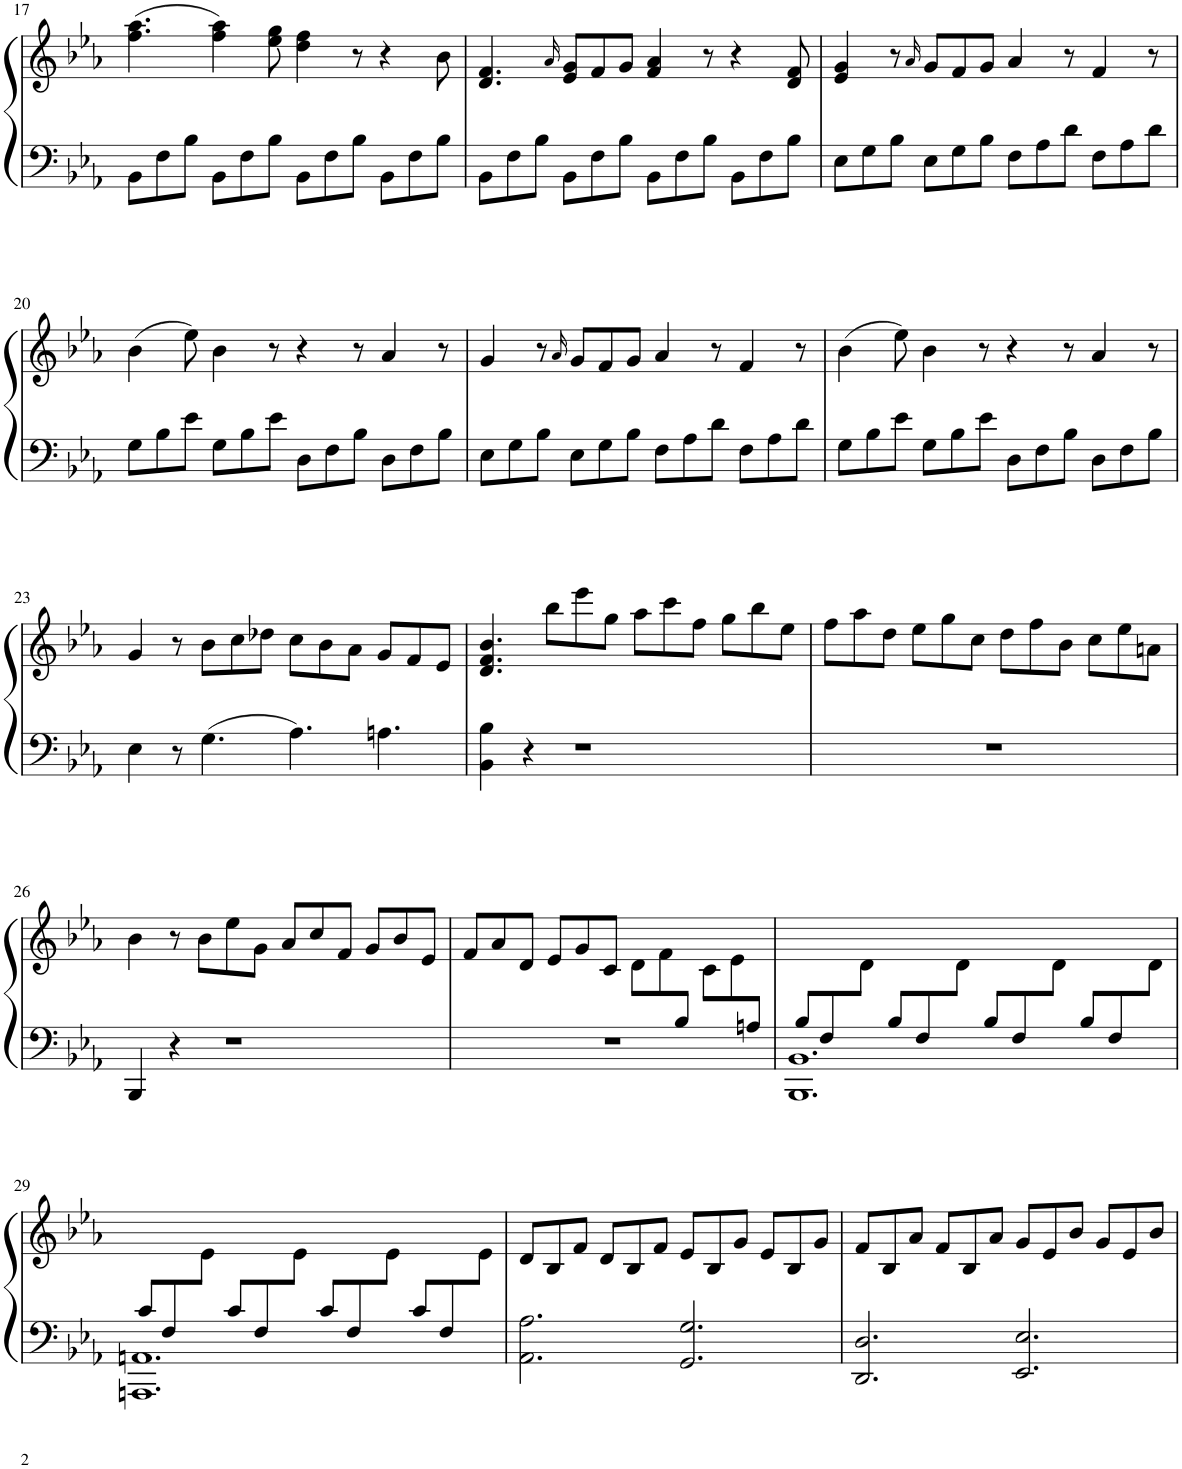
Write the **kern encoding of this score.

**kern	**kern
*part1	*part1
*staff2	*staff1
*I"Piano	*
*I'Pno.	*
!!LO:PB:g=z
*clefF4	*clefG2
*k[b-e-a-]	*k[b-e-a-]
*M12/8	*M12/8
=17	=17
8BB-\L	(4.ff\ 4.aa-\
8F\	.
8B-\J	.
8BB-\L	4ff\ 4aa-\)
8F\	.
8B-\J	8ee-\ 8gg\
8BB-\L	4dd\ 4ff\
8F\	.
8B-\J	8r
8BB-\L	4r
8F\	.
8B-\J	8b-\
=18	=18
8BB-\L	4.d/ 4.f/
8F\	.
8B-\J	.
.	16qa-/
8BB-\L	8e-/ 8g/L
8F\	8f/
8B-\J	8g/J
8BB-\L	4f/ 4a-/
8F\	.
8B-\J	8r
8BB-\L	4r
8F\	.
8B-\J	8d/ 8f/
=19	=19
8E-\L	4e-/ 4g/
8G\	.
8B-\J	8r
.	16qa-/
8E-\L	8g/L
8G\	8f/
8B-\J	8g/J
8F\L	4a-/
8A-\	.
8d\J	8r
8F\L	4f/
8A-\	.
8d\J	8r
!!LO:LB:g=z
=20	=20
8G\L	(4b-\
8B-\	.
8e-\J	8ee-\)
8G\L	4b-\
8B-\	.
8e-\J	8r
8D\L	4r
8F\	.
8B-\J	8r
8D\L	4a-/
8F\	.
8B-\J	8r
=21	=21
8E-\L	4g/
8G\	.
8B-\J	8r
.	16qa-/
8E-\L	8g/L
8G\	8f/
8B-\J	8g/J
8F\L	4a-/
8A-\	.
8d\J	8r
8F\L	4f/
8A-\	.
8d\J	8r
=22	=22
8G\L	(4b-\
8B-\	.
8e-\J	8ee-\)
8G\L	4b-\
8B-\	.
8e-\J	8r
8D\L	4r
8F\	.
8B-\J	8r
8D\L	4a-/
8F\	.
8B-\J	8r
!!LO:LB:g=z
=23	=23
4E-\	4g/
8r	8r
4.G\	8b-\L
.	8cc\
.	8dd-X\J
4.A-\	8cc\L
.	8b-\
.	8a-\J
4.An\	8g/L
.	8f/
.	8e-/J
=24	=24
4BB-\ 4B-\	4.d/ 4.f/ 4.b-/
4r	.
.	8bb-\L
1r	8eee-\
.	8gg\J
.	8aa-\L
.	8ccc\
.	8ff\J
.	8gg\L
.	8bb-\
.	8ee-\J
=25	=25
1.r	8ff\L
.	8aa-\
.	8dd\J
.	8ee-\L
.	8gg\
.	8cc\J
.	8dd\L
.	8ff\
.	8b-\J
.	8cc\L
.	8ee-\
.	8an\J
!!LO:LB:g=z
=26	=26
4BBB-/	4b-\
4r	8r
.	8b-\L
1r	8ee-\
.	8g\J
.	8a-/L
.	8cc/
.	8f/J
.	8g/L
.	8b-/
.	8e-/J
=27	=27
*^	*
1ryy	1.r	8f/L
.	.	8a-/
.	.	8d/J
.	.	8e-/L
.	.	8g/
.	.	8c/J
.	.	8d\L
.	.	8f\
8B-/J	.	8ryy
4ryy	.	8c\L
.	.	8e-\
8An/J	.	8ryy
=28	=28	=28
8B-/L	1.BBB- 1.BB-	4ryy
8F/	.	.
8ryy	.	8d\J
8B-/L	.	4ryy
8F/	.	.
8ryy	.	8d\J
8B-/L	.	4ryy
8F/	.	.
8ryy	.	8d\J
8B-/L	.	4ryy
8F/	.	.
8ryy	.	8d\J
!!LO:LB:g=z
=29	=29	=29
8c/L	1.AAAn 1.AAn	4ryy
8F/	.	.
8ryy	.	8e-\J
8c/L	.	4ryy
8F/	.	.
8ryy	.	8e-\J
8c/L	.	4ryy
8F/	.	.
8ryy	.	8e-\J
8c/L	.	4ryy
8F/	.	.
8ryy	.	8e-\J
*v	*v	*
=30	=30
2.AA-\ 2.A-\	8d/L
.	8B-/
.	8f/J
.	8d/L
.	8B-/
.	8f/J
2.GG/ 2.G/	8e-/L
.	8B-/
.	8g/J
.	8e-/L
.	8B-/
.	8g/J
=31	=31
2.DD/ 2.D/	8f/L
.	8B-/
.	8a-/J
.	8f/L
.	8B-/
.	8a-/J
2.EE-/ 2.E-/	8g/L
.	8e-/
.	8b-/J
.	8g/L
.	8e-/
.	8b-/J
=	=
*-	*-
